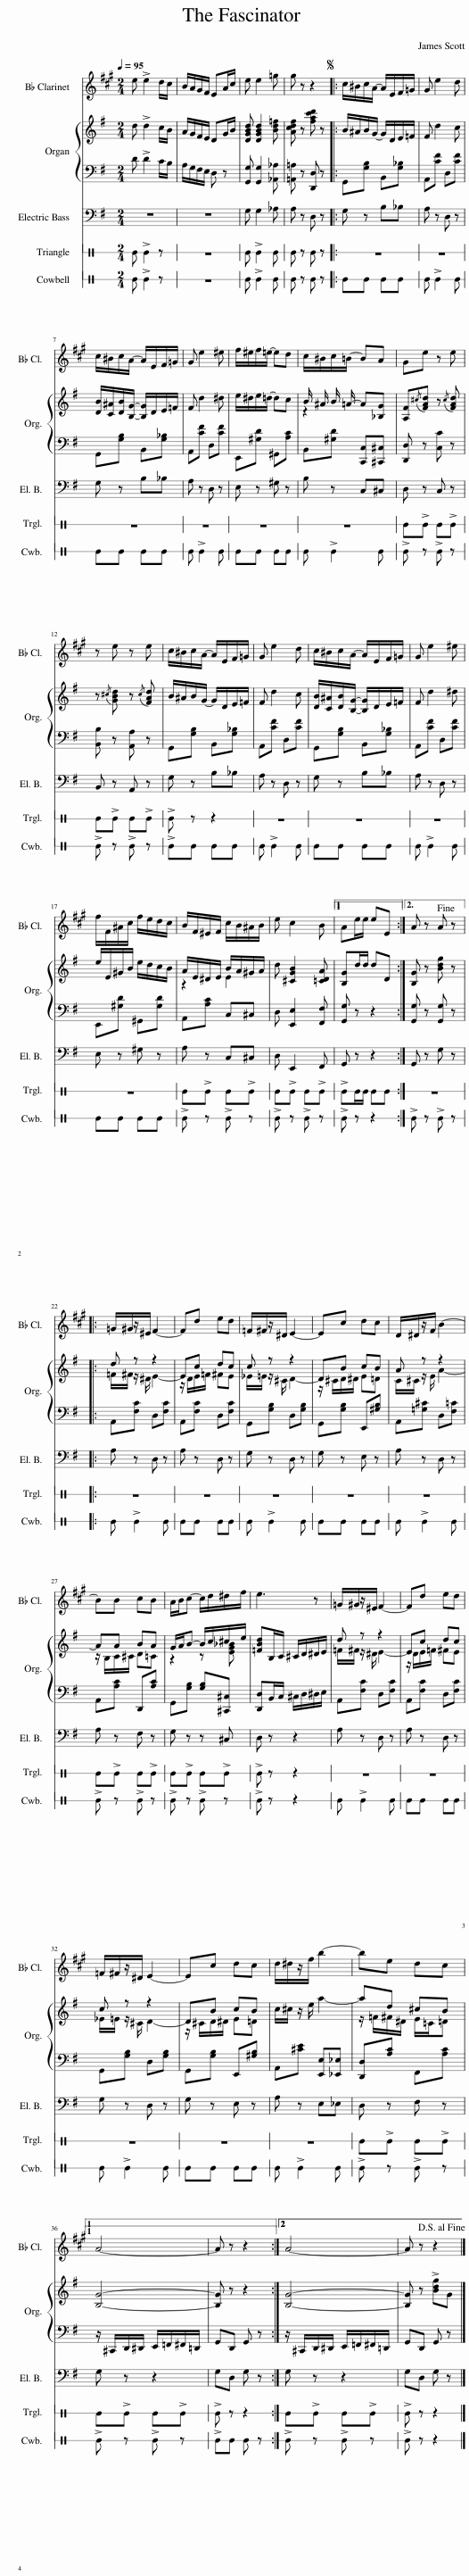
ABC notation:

X:1
%%score 1 { ( 2 4 ) | 3 } 5 6 7
L:1/8
Q:1/4=95
M:2/4
I:linebreak $
K:G
V:1 treble transpose=-2
V:2 treble
V:4 treble
V:3 bass
V:5 bass
V:6 perc stafflines=1
K:none
V:7 perc stafflines=1
K:none
V:1
[K:A] e !>!e2 d/c/ | B/A/G/F/ EA/c/ | e e2 =g | g z z2 |:S c/^B/c/A/- A/E/F/=G/ | %5
 G e2 d |$ c/^B/c/A/- A/E/F/=G/ | G e2 ^e | f/^e/f/=e/- ed | c/^B/c/=B/- BA | %10
 Ge z e |$ z e z e | c/^B/c/A/- A/E/F/=G/ | G e2 d | c/^B/c/A/- A/E/F/=G/ | %15
 G e2 ^e |$ f/F/^A/c/ f/e/d/c/ | B/F/^E/F/ c/B/^A/B/ | e c2 B |1 Ae/e/ eE :|2 %20
 A z A z!fine! |:$ =G/^G/z/^E/ F2- | Fd ed | =F/^F/z/^D/ E2- | Ec dc | %25
 D/^D/z/F/ B2- |$ BB cB | A/B/c- c/d/^d/f/ | e3 z | =G/^G/z/^E/ F2- | %30
 Fd ed |$ =F/^F/z/^D/ E2- | Ec dc | d/^d/z/f/ b2- | be dc |1$ %35
 A4- | A z z2 :|2 A4- | A z z2!D.S.! |] %39
V:2
 d !>!d2 c/B/ | A/G/F/E/ DG/B/ | [DGBd] [DGBd]2 [Bd=f] | [Acdf] z [fac'd'] z |: B/^A/B/G/- G/D/E/=F/ | %5
 F d2 c |$ [DB]/[C^A]/[DB]/[B,G]/- [B,G]/D/E/=F/ | F d2 ^d | e/^d/e/=d/- dc | B/ ^A/ B/ =A/- A[_B,G] | %10
 [A,F]{/^c}[FAd] z{/c} [FAd] |$ z{/^c} [GBd] z{/c} [FAd] | B/^A/B/G/- G/D/E/=F/ | F d2 c | [DB]/[C^A]/[DB]/[B,G]/- [B,G]/D/E/=F/ | %15
 F d2 ^d |$ e/E/^G/B/ e/d/c/B/ | A/E/^D/E/ B/A/^G/A/ | d [^CGB]2 [=CDA] |1 [B,G]d/d/ dD :|2 %20
 [B,G] z [Bdg] z |:$ d z z2 | Ec dc | c z z2 | DB cB | %25
 A z z2 |$ AA BA | G/A/B- B/c/^c/e/ | [=FBd]B,/C/ ^C/D/^D/E/ | d z z2 | %30
 Ec dc |$ c z z2 | DB cB | c/^c/ z/ e/ a2- | ad ^cB |1$ %35
 [B,G]4- | [B,G] z z2 :|2 [B,G]4- | [B,G] z !>![Bdg]G |] %39
V:3
 D !>!D2 C/B,/ | A,/G,/F,/E,/ D, z | [G,,G,] [G,,G,]2 [_A,,_A,] | [=A,,=A,] z [D,,D,] z |: G,,[G,B,] B,,[G,_B,] | %5
 A,,[CF] D,[CF] |$ G,,[G,B,] B,,[G,_B,] | A,,[CF] D,[CF] | E,,[^G,D] ^G,,[A,C] | B,,[^G,D] [C,,C,][^C,,^C,] | %10
 [D,,D,] z [C,C] z |$ [B,,B,] z [A,,A,] z | G,,[G,B,] B,,[G,_B,] | A,,[CF] D,[CF] | G,,[G,B,] B,,[G,_B,] | %15
 A,,[CF] D,[CF] |$ E,,[^G,D] ^G,,[G,D] | A,,[A,C] C,^C, | D, [E,,E,]2 [F,,F,] |1 [G,,G,] z z2 :|2 %20
 [G,,G,] z [G,,G,] z |:$ A,,[F,C] D,[F,C] | A,,[F,C] D,[F,C] | G,,[G,B,] D,[G,B,] | G,,[G,B,] E,,[^G,B,] | %25
 A,,[=G,^C] D,[F,=C] |$ A,,[A,C] D,,[A,C] | G,,[G,B,] [G,B,][^C,,^C,] | [D,,D,]B,,/C,/ ^C,/D,/^D,/E,/ | A,,[F,C] D,[F,C] | %30
 A,,[F,C] D,[F,C] |$ G,,[G,B,] D,[G,B,] | G,,[G,B,] E,,[^G,B,] | A,,[^CE] [E,,E,][_E,,_E,] | [D,,D,][A,C] F,,[A,C] |1$ %35
 z/ ^C,,/D,,/^D,,/ E,,/=F,,/^F,,/=D,,/ | G,,D,, G,, z :|2 z/ ^C,,/D,,/^D,,/ E,,/=F,,/^F,,/=D,,/ | G,,D,, G,, z |] %39
V:4
 x4 | x4 | x4 | x4 |: x4 | %5
 x4 |$ x4 | x4 | x4 | z2 x2 | %10
 x4 |$ x4 | x4 | x4 | x4 | %15
 x4 |$ x4 | z2 E2 | x4 |1 x4 :|2 %20
 x4 |:$ =F/^F/ z/ ^D/ E2- | z/ D/E/=F/ ^FE | _E/=E/ z/ ^C/ D2- | z/ ^C/D/^D/ E=D | %25
 C/^C/ z/ E/ A2- |$ z/ B,/C/^C/ D=C | z2 z [EG_B] | x4 | =F/^F/ z/ ^D/ E2- | %30
 z/ D/E/=F/ ^FE |$ _E/=E/ z/ ^C/ D2- | z/ ^C/D/^D/ E=D | x4 | z/ =F/^F/^D/ E/=C/=D |1$ %35
 x4 | x4 :|2 x4 | x4 |] %39
V:5
 z4 | z4 | G, G,2 _A, | A, z D, z |: G, z B,_B, | %5
 A, z D, z |$ G, z B,_B, | A, z D, z | E, z ^G, z | B, z C,^C, | %10
 D, z C, z |$ B,, z A,, z | G, z B,_B, | A, z D, z | G, z B,_B, | %15
 A, z D, z |$ E, z ^G, z | A, z C,^C, | D, E,,2 F,, |1 G,, z z2 :|2 %20
 G,, z G, z |:$ A, z D, z | A, z D, z | G, z D, z | G, z E, z | %25
 A, z D, z |$ A, z F, z | G, z z ^C, | D, z z2 | A, z D, z | %30
 A, z D, z |$ G, z D, z | G, z E, z | A, z E,_E, | D, z F, z |1$ %35
 G, z z2 | G,D, G, z :|2 G, z z2 | G,D, G, z |] %39
V:6
[K:C] E !>!E2 z | z4 | E !>!E2 E | E z E z |: z4 | %5
 z4 |$ z4 | z4 | z4 | z4 | %10
 E!>!E E!>!E |$ E!>!E E!>!E | !>!E z z2 | z4 | z4 | %15
 z4 |$ z4 | E!>!E E!>!E | E!>!E E!>!E |1 !>!EE/E/ EE :|2 %20
 z4 |:$ z4 | z4 | z4 | z4 | %25
 z4 |$ E!>!E E!>!E | E!>!E E!>!E | !>!E z z2 | z4 | %30
 z4 |$ z4 | z4 | z4 | E!>!E E!>!E |1$ %35
 E!>!E E!>!E | !>!E z z2 :|2 E!>!E E!>!E | !>!E z z2 |] %39
V:7
[K:C] E !>!E2 z | z4 | E !>!E2 E | E z E z |: EE EE | %5
 E !>!E2 E |$ EE EE | E !>!E2 E | EE EE | E !>!E2 E | %10
 !>!E z !>!E z |$ !>!E z !>!E z | !>!EE EE | E !>!E2 E | EE EE | %15
 E !>!E2 E |$ EE EE | !>!E z !>!E z | !>!E z !>!E z |1 !>!E z z2 :|2 %20
 !>!E z !>!E z |:$ E !>!E2 E | EE EE | E !>!E2 E | EE EE | %25
 E !>!E2 E |$ !>!E z !>!E z | !>!E z !>!E z | !>!E z z2 | E !>!E2 E | %30
 EE EE |$ E !>!E2 E | EE EE | E !>!E2 E | !>!E z !>!E z |1$ %35
 !>!E z !>!E z | !>!EE E z :|2 !>!E z !>!E z | !>!E z z2 |] %39
